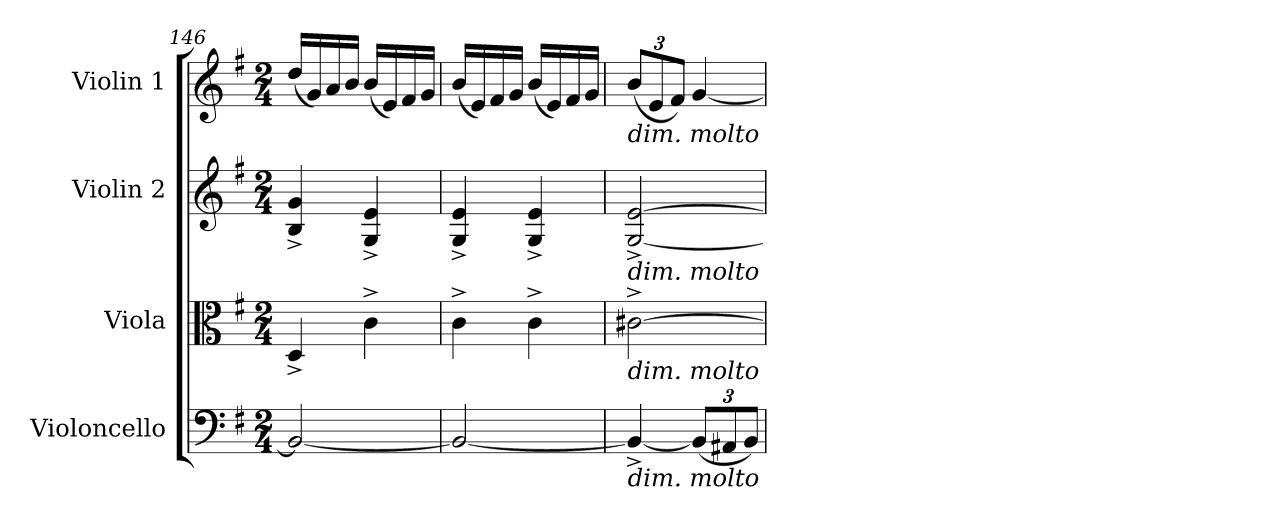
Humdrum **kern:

**kern	**kern	**kern	**kern
*part4	*part3	*part2	*part1
*staff4	*staff3	*staff2	*staff1
*I"Violoncello	*I"Viola	*I"Violin 2	*I"Violin 1
*I'Vc	*I'Vla	*I'Vln	*I'Vln
*clefF4	*clefC3	*clefG2	*clefG2
*k[f#]	*k[f#]	*k[f#]	*k[f#]
*M2/4	*M2/4	*M2/4	*M2/4
=146	=146	=146	=146
2BB/_	4D^/	4B/^ 4g/^	(16dd/LL
.	.	.	16g/)
.	.	.	16a/
.	.	.	16b/JJ
.	4c^\	4G/^ 4e/^	(16b/LL
.	.	.	16e/)
.	.	.	16f#/
.	.	.	16g/JJ
=147	=147	=147	=147
2BB/_	4c^\	4G/^ 4e/^	(16b/LL
.	.	.	16e/)
.	.	.	16f#/
.	.	.	16g/JJ
.	4c^\	4G/^ 4e/^	(16b/LL
.	.	.	16e/)
.	.	.	16f#/
.	.	.	16g/JJ
!!LO:LB:g=z
=148	=148	=148	=148
*	*	*	*Xbrackettup
!	!	!	!LO:TX:b:i:t=dim. molto
!	!	!LO:TX:b:i:t=dim. molto	!
!	!LO:TX:b:i:t=dim. molto	!	!
!LO:TX:b:i:t=dim. molto	!	!	!
4BB^/_	[2c#X^\	[2G/^> [2e/^>	(12b/L
.	.	.	12e/
.	.	.	12f#/J)
*Xbrackettup	*	*	*
(12BB/L]	.	.	[4g/
12AA#X/	.	.	.
12BB/J)	.	.	.
=	=	=	=
*-	*-	*-	*-
